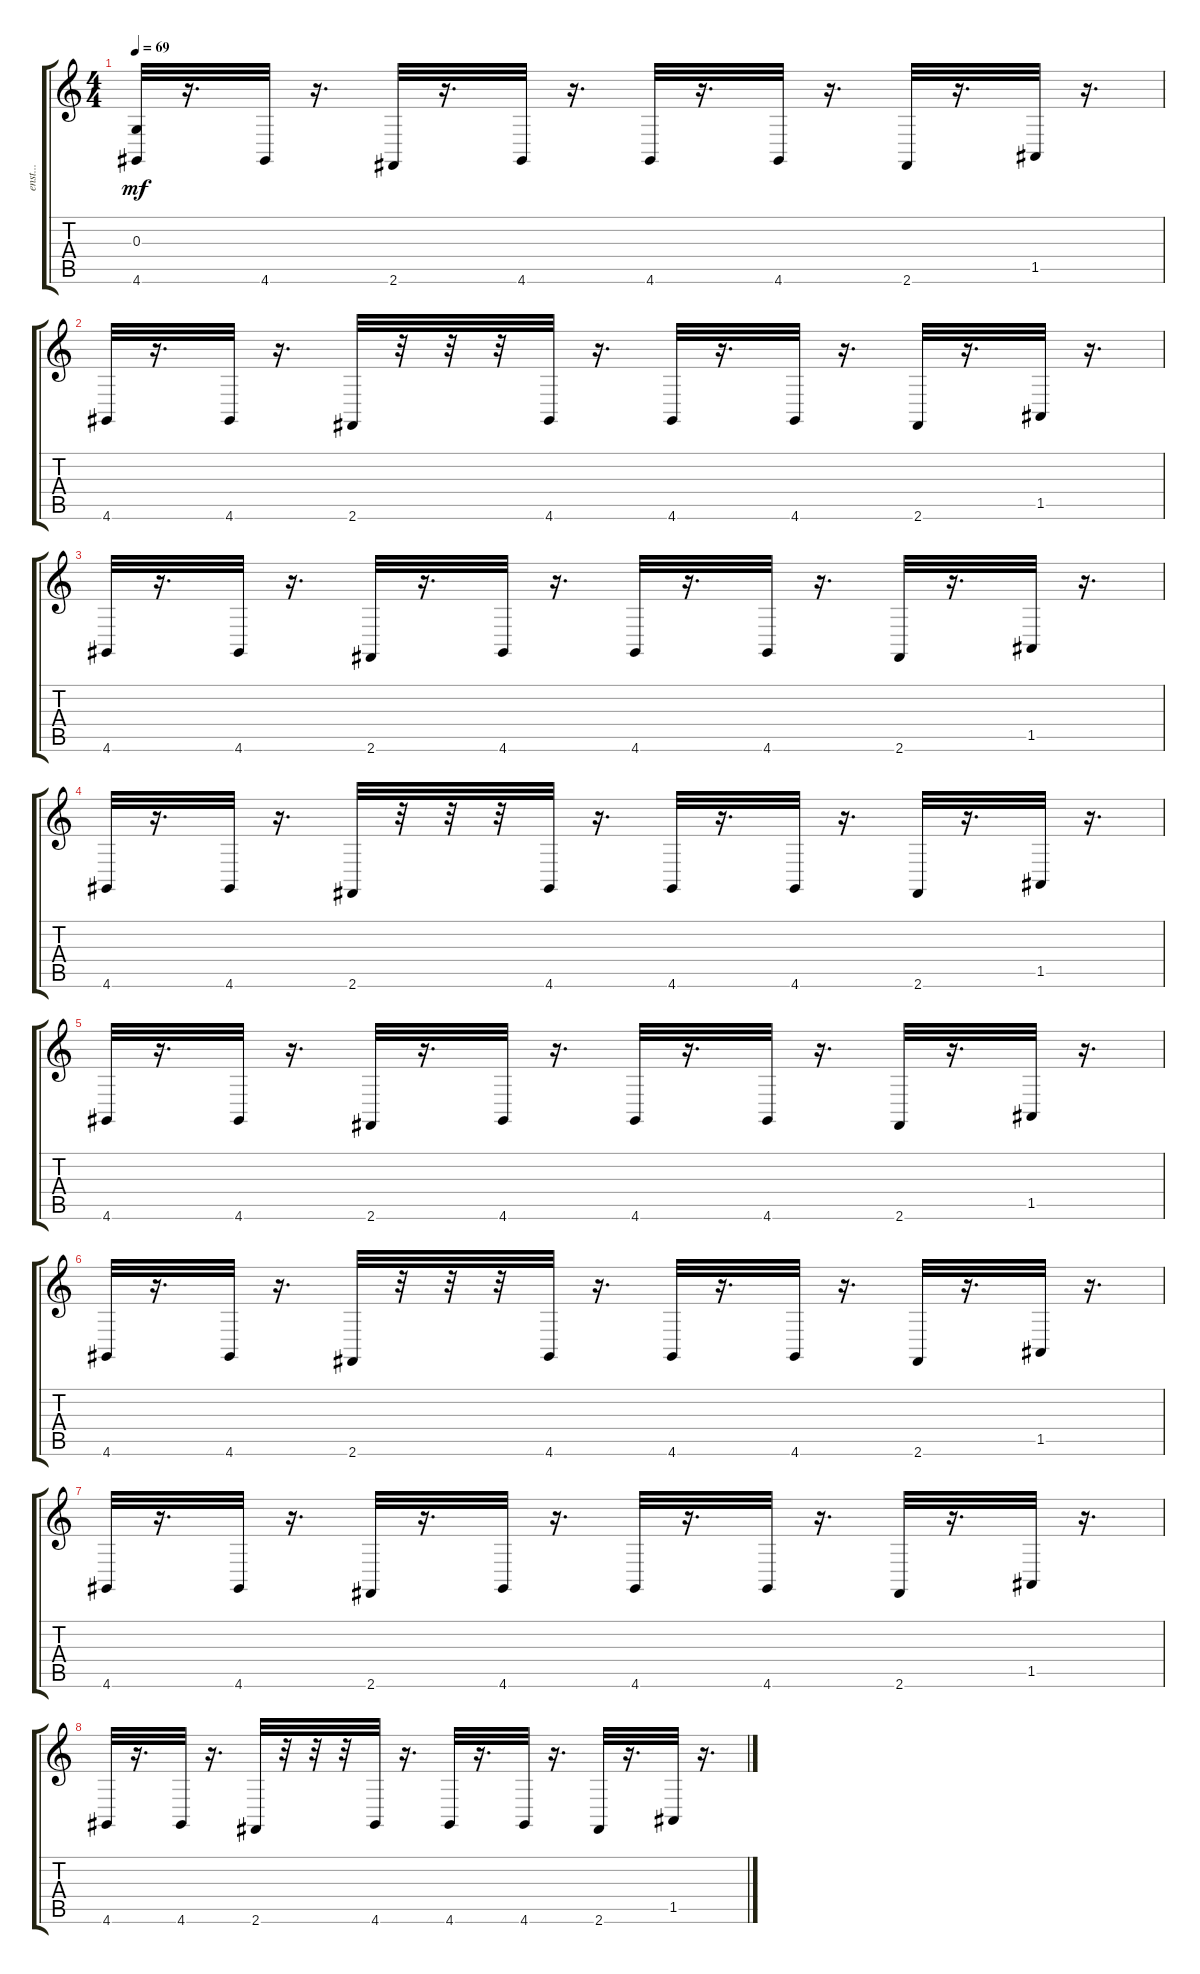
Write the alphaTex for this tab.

\track ("enst..." "enst...") {instrument drawbarorgan}
\staff {score tabs}
\tuning (E4 B3 G3 D3 A2 E2) {hide}
\ts (4 4)
\tempo 69
\clef g2
\ks c
(0.3 4.6).32{dy mf} r.16{d} 4.6.32 r.16{d} 2.6.32 r.16{d} 4.6.32 r.16{d} 4.6.32 r.16{d} 4.6.32 r.16{d} 2.6.32 r.16{d} 1.5.32 r.16{d} |
4.6.32 r.16{d} 4.6.32 r.16{d} 2.6.32 r.32 r.32 r.32 4.6.32 r.16{d} 4.6.32 r.16{d} 4.6.32 r.16{d} 2.6.32 r.16{d} 1.5.32 r.16{d} |
4.6.32 r.16{d} 4.6.32 r.16{d} 2.6.32 r.16{d} 4.6.32 r.16{d} 4.6.32 r.16{d} 4.6.32 r.16{d} 2.6.32 r.16{d} 1.5.32 r.16{d} |
4.6.32 r.16{d} 4.6.32 r.16{d} 2.6.32 r.32 r.32 r.32 4.6.32 r.16{d} 4.6.32 r.16{d} 4.6.32 r.16{d} 2.6.32 r.16{d} 1.5.32 r.16{d} |
4.6.32 r.16{d} 4.6.32 r.16{d} 2.6.32 r.16{d} 4.6.32 r.16{d} 4.6.32 r.16{d} 4.6.32 r.16{d} 2.6.32 r.16{d} 1.5.32 r.16{d} |
4.6.32 r.16{d} 4.6.32 r.16{d} 2.6.32 r.32 r.32 r.32 4.6.32 r.16{d} 4.6.32 r.16{d} 4.6.32 r.16{d} 2.6.32 r.16{d} 1.5.32 r.16{d} |
4.6.32 r.16{d} 4.6.32 r.16{d} 2.6.32 r.16{d} 4.6.32 r.16{d} 4.6.32 r.16{d} 4.6.32 r.16{d} 2.6.32 r.16{d} 1.5.32 r.16{d} |
4.6.32 r.16{d} 4.6.32 r.16{d} 2.6.32 r.32 r.32 r.32 4.6.32 r.16{d} 4.6.32 r.16{d} 4.6.32 r.16{d} 2.6.32 r.16{d} 1.5.32 r.16{d}
